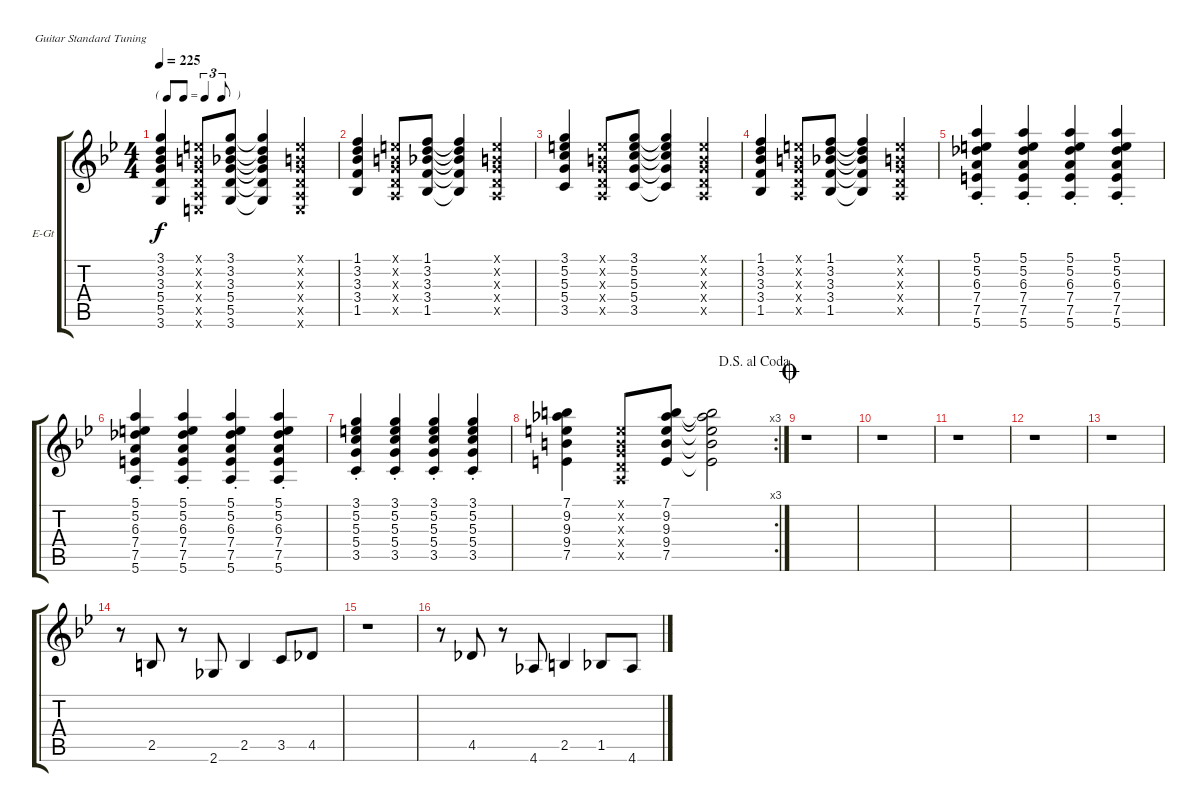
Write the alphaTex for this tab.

\defaultSystemsLayout 4
\bracketExtendMode groupsimilarinstruments
\firstSystemTrackNameOrientation horizontal
\otherSystemsTrackNameOrientation horizontal
\track ("Electric Guitar (Drive)" "E-Gt") {instrument overdrivenguitar}
\staff {score tabs}
\tuning (E4 B3 G3 D3 A2 E2)
\ts (4 4)
\tf triplet8th
\tempo 225
\clef g2
\ks gminor
(3.6 5.5 5.4 3.3 3.2 3.1).4{dy f} (0.1{x} 0.2{x} 0.3{x} 0.4{x} 0.5{x} 0.6{x}).8 (3.6 5.5 5.4 3.3 3.2 3.1).8 (3.1{t} 3.2{t} 3.3{t} 5.4{t} 5.5{t} 3.6{t}).4 (0.6{x} 0.5{x} 0.4{x} 0.3{x} 0.2{x} 0.1{x}).4 |
(1.5 3.4 3.3 3.2 1.1).4 (0.1{x} 0.2{x} 0.3{x} 0.4{x} 0.5{x}).8 (1.5 3.4 3.3 3.2 1.1).8 (1.1{t} 3.2{t} 3.3{t} 3.4{t} 1.5{t}).4 (0.5{x} 0.4{x} 0.3{x} 0.2{x} 0.1{x}).4 |
(3.5 5.4 5.3 5.2 3.1).4 (0.1{x} 0.2{x} 0.3{x} 0.4{x} 0.5{x}).8 (3.5 5.4 5.3 5.2 3.1).8 (3.1{t} 5.2{t} 5.3{t} 5.4{t} 3.5{t}).4 (0.5{x} 0.4{x} 0.3{x} 0.2{x} 0.1{x}).4 |
(1.5 3.4 3.3 3.2 1.1).4 (0.1{x} 0.2{x} 0.3{x} 0.4{x} 0.5{x}).8 (1.5 3.4 3.3 3.2 1.1).8 (1.1{t} 3.2{t} 3.3{t} 3.4{t} 1.5{t}).4 (0.5{x} 0.4{x} 0.3{x} 0.2{x} 0.1{x}).4 |
(5.6{st} 7.5{st} 7.4{st} 6.3{st} 5.2{st} 5.1{st}).4 (5.6{st} 7.5{st} 7.4{st} 6.3{st} 5.2{st} 5.1{st}).4 (5.6{st} 7.5{st} 7.4{st} 6.3{st} 5.2{st} 5.1{st}).4 (5.6{st} 7.5{st} 7.4{st} 6.3{st} 5.2{st} 5.1{st}).4 |
(5.6{st} 7.5{st} 7.4{st} 6.3{st} 5.2{st} 5.1{st}).4 (5.6{st} 7.5{st} 7.4{st} 6.3{st} 5.2{st} 5.1{st}).4 (5.6{st} 7.5{st} 7.4{st} 6.3{st} 5.2{st} 5.1{st}).4 (5.6{st} 7.5{st} 7.4{st} 6.3{st} 5.2{st} 5.1{st}).4 |
(3.5{st} 5.4{st} 5.3{st} 5.2{st} 3.1{st}).4 (3.5{st} 5.4{st} 5.3{st} 5.2{st} 3.1{st}).4 (3.5{st} 5.4{st} 5.3{st} 5.2{st} 3.1{st}).4 (3.5{st} 5.4{st} 5.3{st} 5.2{st} 3.1{st}).4 |
\rc 3
\jump dalsegnoalcoda
(7.5 9.4 9.3 9.2 7.1).4 (0.1{x} 0.2{x} 0.3{x} 0.4{x} 0.5{x}).8 (7.5 9.4 9.3 9.2 7.1).8 (7.1{t} 9.2{t} 9.3{t} 9.4{t} 7.5{t}).2 |
\jump coda
r.1 |
r.1 |
r.1 |
r.1 |
r.1 |
r.8 2.5.8 r.8 2.6.8 2.5.4 3.5.8 4.5.8 |
r.1 |
r.8 4.5.8 r.8 4.6.8 2.5.4 1.5.8 4.6.8
